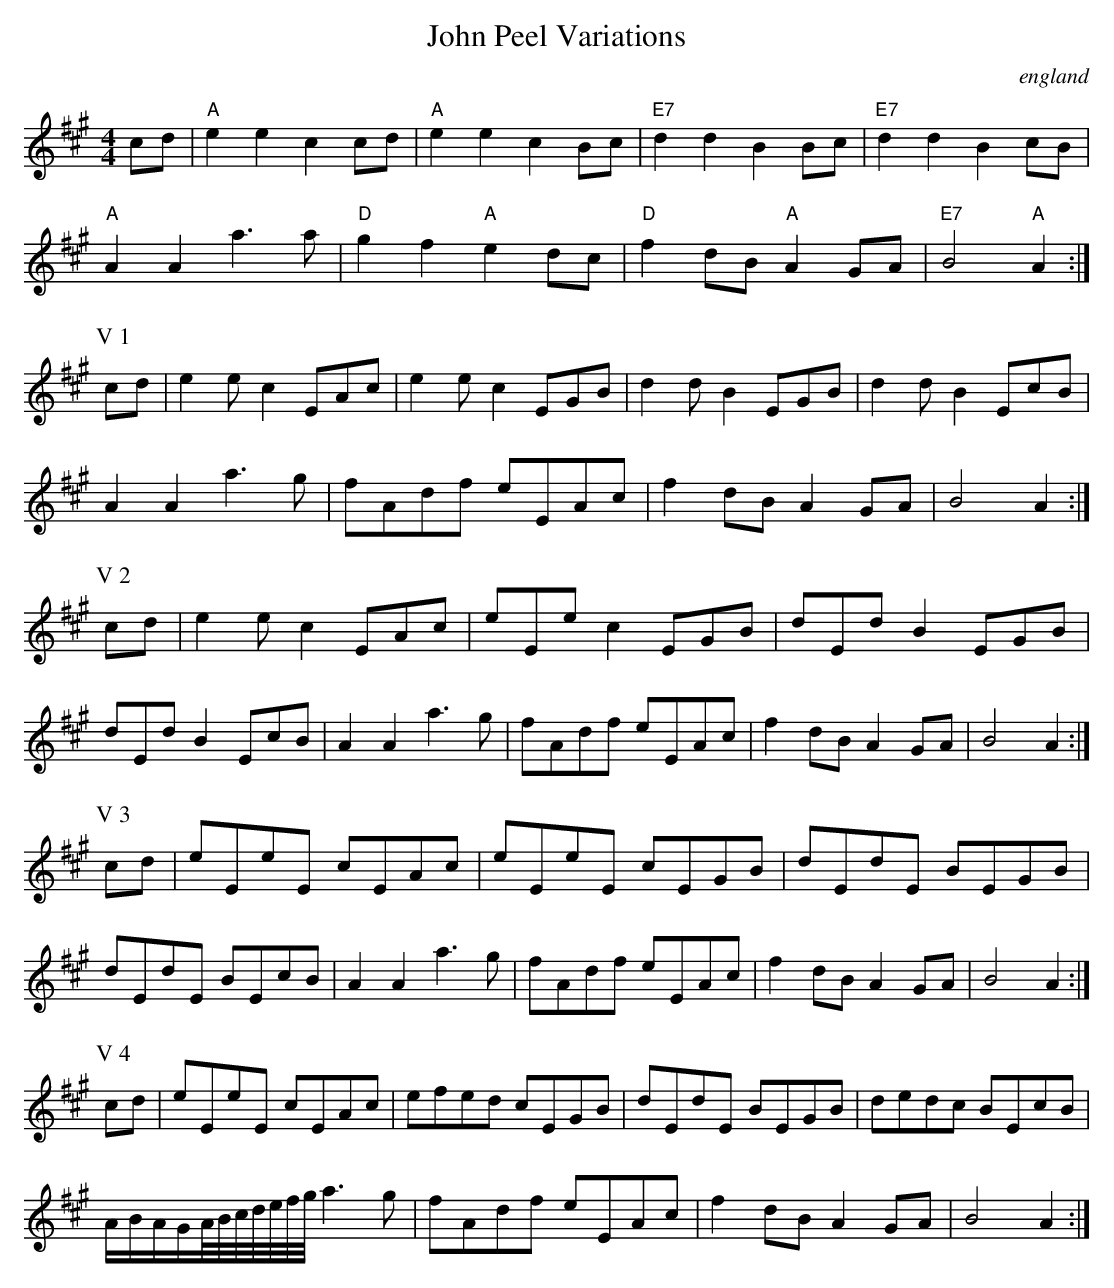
X:1
T:John Peel Variations
O:england
M:4/4
L:1/8
K:A
cd|"A"e2e2 c2cd|"A"e2e2 c2Bc|"E7"d2d2 B2Bc|"E7"d2d2 B2cB|
"A"A2A2 a3a|"D"g2f2 "A"e2dc|"D"f2dB "A"A2GA|"E7"B4 "A"A2:|
P:V 1
cd|e2ec2EAc|e2ec2EGB|d2dB2EGB|d2dB2EcB|
A2A2 a3g|fAdf eEAc|f2dB A2GA|B4 A2:|
P:V 2
cd|e2ec2EAc|eEec2EGB|dEdB2EGB|
dEdB2EcB|A2A2 a3g|fAdf eEAc|f2dB A2GA|B4 A2:|
P:V 3
cd|eEeE cEAc|eEeE cEGB|dEdE BEGB|
dEdE BEcB|A2A2 a3g|fAdf eEAc|f2dB A2GA|B4 A2:|
P:V 4
cd|eEeE cEAc|efed cEGB|dEdE BEGB|dedc BEcB|
A/2B/2A/2G/2A/4B/4c/4d/4e/4f/4g/4a3g|fAdf eEAc|f2dB A2GA|B4 A2:|
